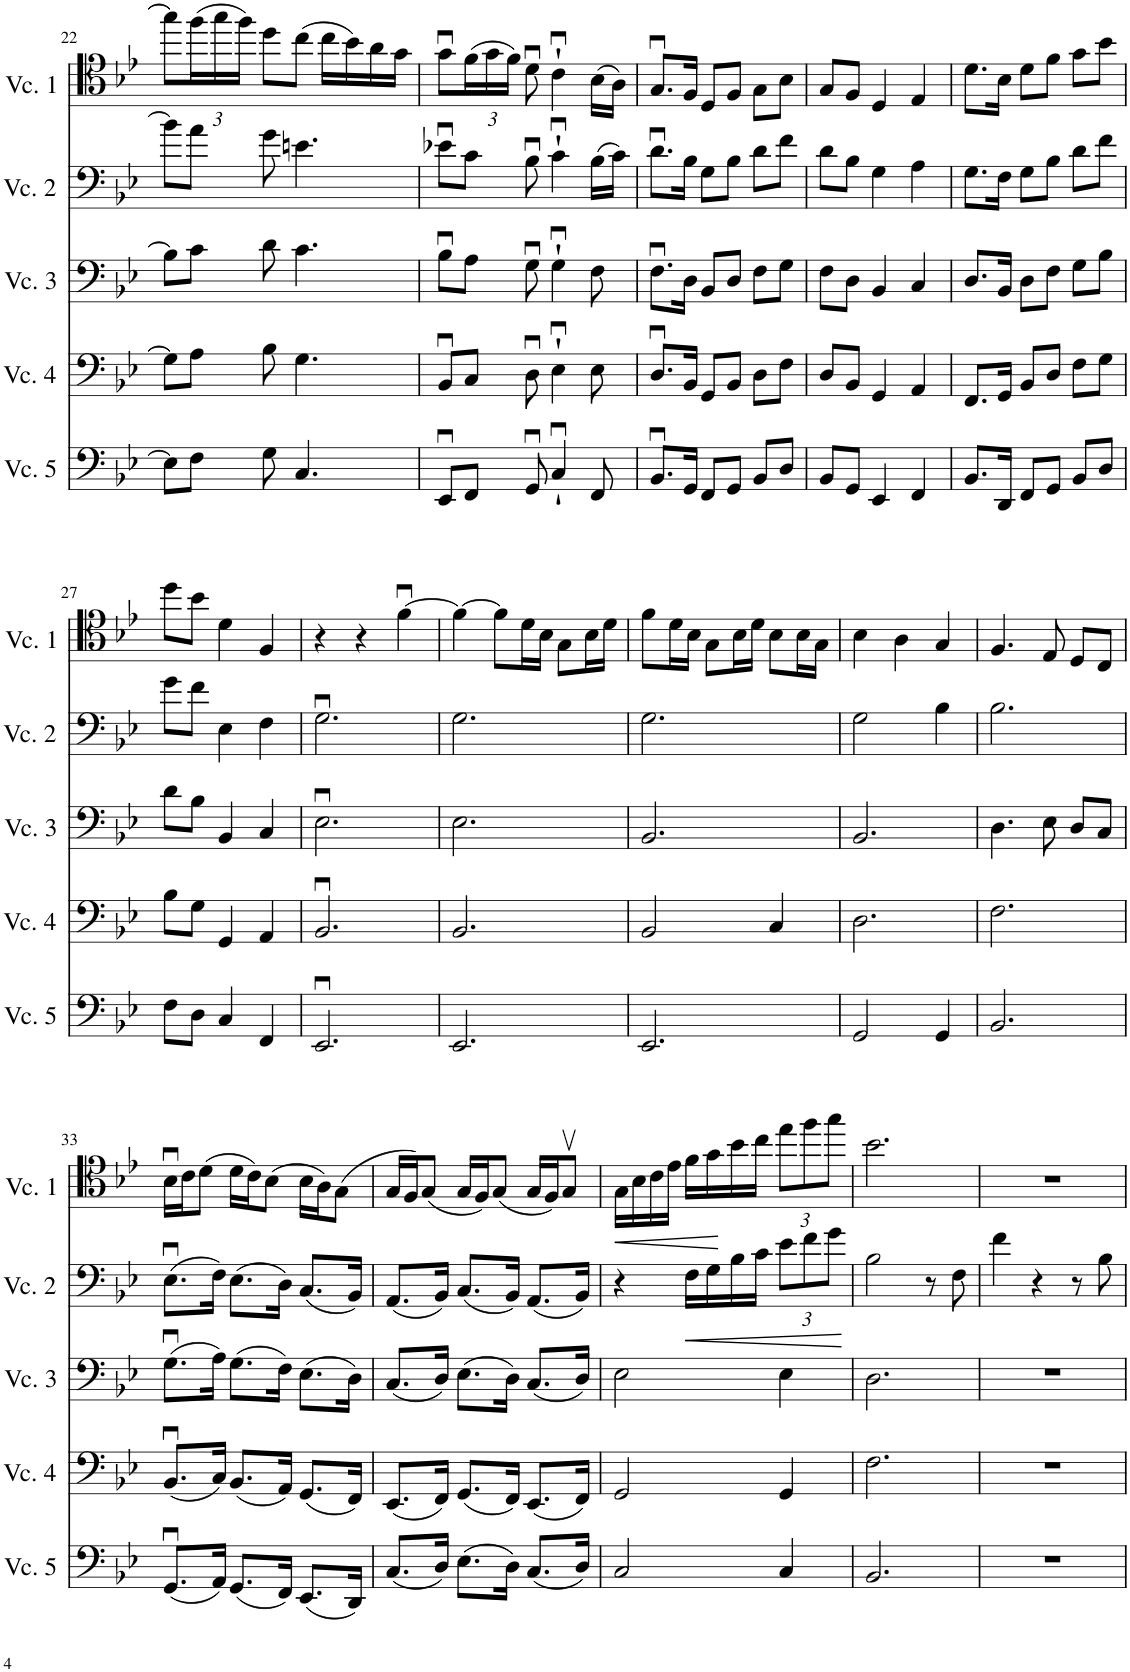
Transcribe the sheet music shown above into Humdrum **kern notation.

**kern	**kern	**kern	**kern	**dynam	**kern	**dynam
*part5	*part4	*part3	*part2	*part2	*part1	*part1
*staff5	*staff4	*staff3	*staff2	*staff2	*staff1	*staff1
*I"Cello 5	*I"Cello 4	*I"Cello 3	*I"Cello 2	*	*I"Cello 1	*
!!LO:PB:g=z
*clefF4	*clefF4	*clefF4	*clefF4	*	*clefC4	*
*k[b-e-]	*k[b-e-]	*k[b-e-]	*k[b-e-]	*	*k[b-e-]	*
*M3/4	*M3/4	*M3/4	*M3/4	*	*M3/4	*
=22	=22	=22	=22	=22	=22	=22
8E\L]	8G\L]	8B-\L]	8b-\L]	.	8gg\L]	.
*	*	*	*	*	*Xbrackettup	*
8F\J	8A\J	8c\J	8a\J	.	(24ff\L	.
.	.	.	.	.	24gg\	.
.	.	.	.	.	24ff\JJ)	.
8G\	8B-\	8d\	8g\	.	8dd\L	.
4.C/	4.G\	4.c\	4.en\	.	(8cc\J	.
.	.	.	.	.	16cc\LL	.
.	.	.	.	.	16b-\)	.
.	.	.	.	.	16a\	.
.	.	.	.	.	16g\JJ	.
=23	=23	=23	=23	=23	=23	=23
8EE-u/L	8BB-u/L	8B-u\L	8e-Xu\L	.	8gu\L	.
8FF/J	8C/J	8A\J	8c\J	.	(24f\L	.
.	.	.	.	.	24g\	.
.	.	.	.	.	24f\JJ)	.
8GGu/	8Du\	8Gu\	8B-u\	.	8du\	.
4Cu`/	4E-u`\	4Gu`\	4cu`\	.	4cu`\	.
8FF/	8E-\	8F\	(16B-\LL	.	(16B-\LL	.
.	.	.	16c\JJ)	.	16A\JJ)	.
=24	=24	=24	=24	=24	=24	=24
8.BB-u/L	8.Du/L	8.Fu\L	8.du\L	.	8.Gu/L	.
16GG/Jk	16BB-/Jk	16D\Jk	16B-\Jk	.	16F/Jk	.
8FF/L	8GG/L	8BB-/L	8G\L	.	8D/L	.
8GG/J	8BB-/J	8D/J	8B-\J	.	8F/J	.
8BB-/L	8D\L	8F\L	8d\L	.	8G\L	.
8D/J	8F\J	8G\J	8f\J	.	8B-\J	.
=25	=25	=25	=25	=25	=25	=25
8BB-/L	8D/L	8F\L	8d\L	.	8G/L	.
8GG/J	8BB-/J	8D\J	8B-\J	.	8F/J	.
4EE-/	4GG/	4BB-/	4G\	.	4D/	.
4FF/	4AA/	4C/	4A\	.	4E-/	.
=26	=26	=26	=26	=26	=26	=26
8.BB-/L	8.FF/L	8.D/L	8.G\L	.	8.d\L	.
16DD/Jk	16GG/Jk	16BB-/Jk	16F\Jk	.	16B-\Jk	.
8FF/L	8BB-/L	8D\L	8G\L	.	8d\L	.
8GG/J	8D/J	8F\J	8B-\J	.	8f\J	.
8BB-/L	8F\L	8G\L	8d\L	.	8g\L	.
8D/J	8G\J	8B-\J	8f\J	.	8b-\J	.
!!LO:LB:g=z
=27	=27	=27	=27	=27	=27	=27
8F\L	8B-\L	8d\L	8g\L	.	8dd\L	.
8D\J	8G\J	8B-\J	8f\J	.	8b-\J	.
4C/	4GG/	4BB-/	4E-\	.	4d\	.
4FF/	4AA/	4C/	4F\	.	4F/	.
=28	=28	=28	=28	=28	=28	=28
2.EE-u/	2.BB-u/	2.E-u\	2.Gu\	.	4r	.
.	.	.	.	.	4r	.
.	.	.	.	.	[4fu\	.
=29	=29	=29	=29	=29	=29	=29
2.EE-/	2.BB-/	2.E-\	2.G\	.	4f\_	.
.	.	.	.	.	8f\L]	.
.	.	.	.	.	16d\L	.
.	.	.	.	.	16B-\JJ	.
.	.	.	.	.	8G\L	.
.	.	.	.	.	16B-\L	.
.	.	.	.	.	16d\JJ	.
=30	=30	=30	=30	=30	=30	=30
2.EE-/	2BB-/	2.BB-/	2.G\	.	8f\L	.
.	.	.	.	.	16d\L	.
.	.	.	.	.	16B-\JJ	.
.	.	.	.	.	8G\L	.
.	.	.	.	.	16B-\L	.
.	.	.	.	.	16d\JJ	.
.	4C/	.	.	.	8B-\L	.
.	.	.	.	.	16B-\L	.
.	.	.	.	.	16G\JJ	.
=31	=31	=31	=31	=31	=31	=31
2GG/	2.D\	2.BB-/	2G\	.	4B-\	.
.	.	.	.	.	4A\	.
4GG/	.	.	4B-\	.	4G/	.
=32	=32	=32	=32	=32	=32	=32
2.BB-/	2.F\	4.D\	2.B-\	.	4.F/	.
.	.	8E-\	.	.	8E-/	.
.	.	8D/L	.	.	8D/L	.
.	.	8C/J	.	.	8C/J	.
!!LO:LB:g=z
=33	=33	=33	=33	=33	=33	=33
(8.GGu/L	(8.BB-u/L	(8.Gu\L	(8.E-u\L	.	16B-u\LL	.
.	.	.	.	.	16c\J	.
.	.	.	.	.	(8d\J	.
16AA/Jk)	16C/Jk)	16A\Jk)	16F\Jk)	.	.	.
(8.GG/L	(8.BB-/L	(8.G\L	(8.E-\L	.	16d\LL	.
.	.	.	.	.	16c\J)	.
.	.	.	.	.	(8B-\J	.
16FF/Jk)	16AA/Jk)	16F\Jk)	16D\Jk)	.	.	.
(8.EE-/L	(8.GG/L	(8.E-\L	(8.C/L	.	16B-\LL	.
.	.	.	.	.	16A\J)	.
.	.	.	.	.	(8G\J	.
16DD/Jk)	16FF/Jk)	16D\Jk)	16BB-/Jk)	.	.	.
=34	=34	=34	=34	=34	=34	=34
(8.C/L	(8.EE-/L	(8.C/L	(8.AA/L	.	16G/LL	.
.	.	.	.	.	16F/J)	.
.	.	.	.	.	(8G/J	.
16D/Jk)	16FF/Jk)	16D/Jk)	16BB-/Jk)	.	.	.
(8.E-\L	(8.GG/L	(8.E-\L	(8.C/L	.	16G/LL	.
.	.	.	.	.	16F/J)	.
.	.	.	.	.	(8G/J	.
16D\Jk)	16FF/Jk)	16D\Jk)	16BB-/Jk)	.	.	.
(8.C/L	(8.EE-/L	(8.C/L	(8.AA/L	.	16G/LL	.
.	.	.	.	.	16F/J)	.
.	.	.	.	.	8Gv/J	.
16D/Jk)	16FF/Jk)	16D/Jk)	16BB-/Jk)	.	.	.
=35	=35	=35	=35	=35	=35	=35
!	!	!	!	!	!	!LO:HP:b
2C/	2GG/	2E-\	4r	.	16G\LL	<
.	.	.	.	.	16B-\	.
.	.	.	.	.	16c\	.
.	.	.	.	.	16e-\JJ	.
!	!	!	!	!LO:HP:b	!	!
.	.	.	16F\LL	<	16f\LL	.
.	.	.	16G\	.	16g\	.
.	.	.	16B-\	.	16b-\	.
.	.	.	16c\JJ	.	16cc\JJ	.
*	*	*	*Xbrackettup	*	*	*
4C/	4GG/	4E-\	12e-\L	.	12ee-\L	.
.	.	.	12f\	.	12ff\	.
.	.	.	12g\J	.	12gg\J	.
.	.	.	.	[	.	[
=36	=36	=36	=36	=36	=36	=36
2.BB-/	2.F\	2.D\	2B-\	.	2.b-\	.
.	.	.	8r	.	.	.
.	.	.	8F\	.	.	.
=37	=37	=37	=37	=37	=37	=37
2.r	2.r	2.r	4f\	.	2.r	.
.	.	.	4r	.	.	.
.	.	.	8r	.	.	.
.	.	.	8B-\	.	.	.
=	=	=	=	=	=	=
*-	*-	*-	*-	*-	*-	*-
